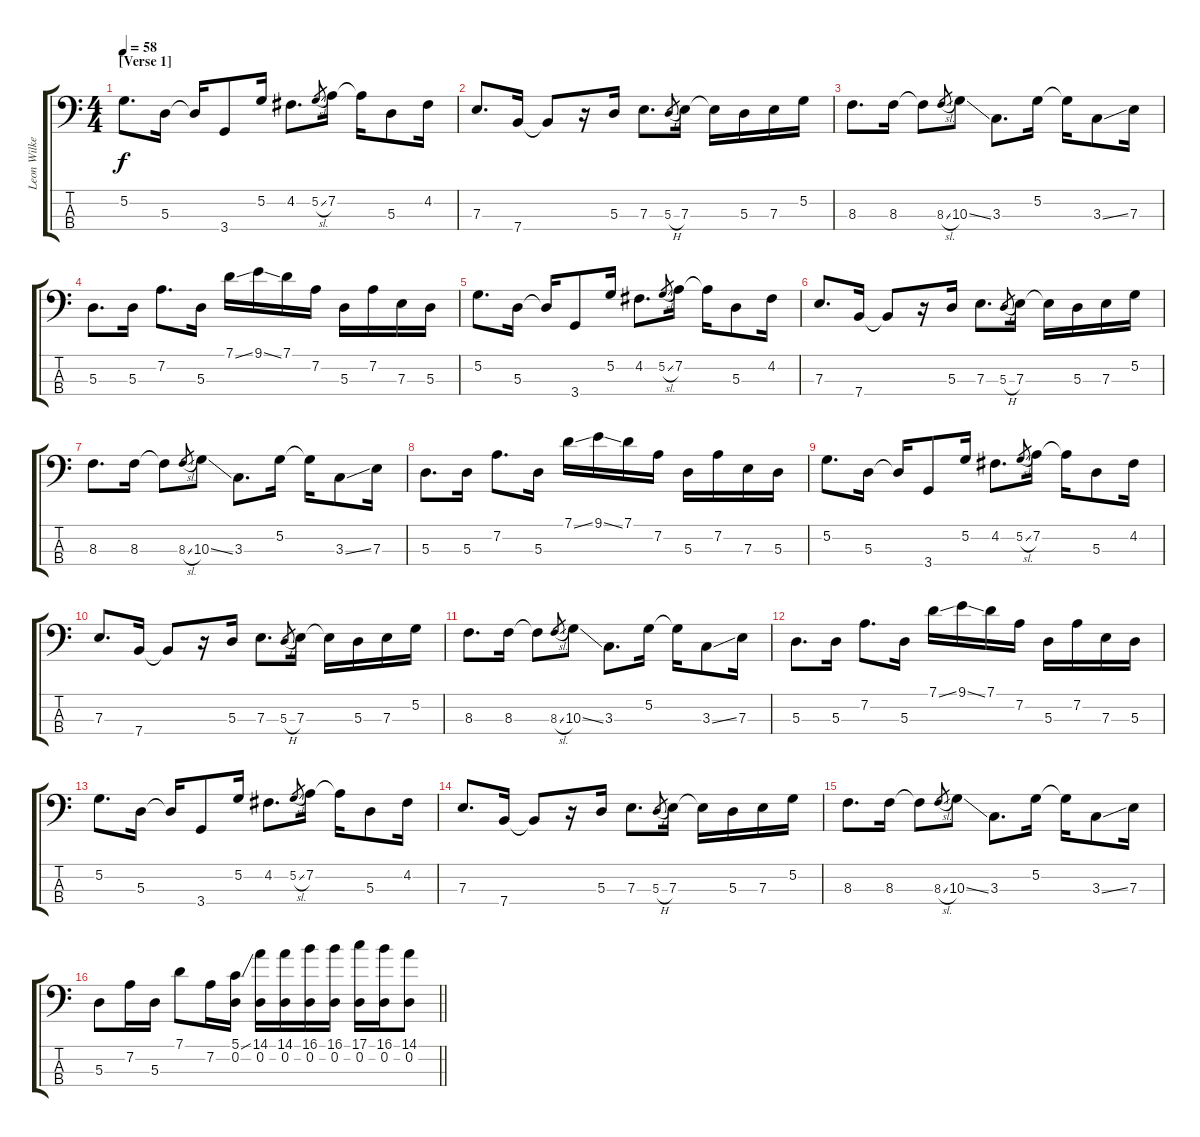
\track ("Leon Wilkeson (Bass Guitar)" "Leon Wilke") {instrument electricbassfinger}
\staff {score tabs}
\tuning (G2 D2 A1 E1) {hide}
\ts (4 4)
\section ("" "[Verse 1]")
\tempo 58
\clef f4
\ks c
5.2.8{d dy f} 5.3.16 5.3{t}.16 3.4.8 5.2.16 4.2.8{d} 5.2{sl}.8{gr} 7.2.16 7.2{t}.16 5.3.8 4.2.16 |
7.3.8{d} 7.4.16 7.4{t}.8 r.16 5.3.16 7.3.8{d} 5.3{h}.8{gr} 7.3.16 7.3{t}.16 5.3.16 7.3.16 5.2.16 |
8.3.8{d} 8.3.16 8.3{t}.8 8.3{sl}.8{gr} 10.3{ss}.8 3.3.8{d} 5.2.16 5.2{t}.16 3.3{ss}.8 7.3.16 |
5.3.8{d} 5.3.16 7.2.8{d} 5.3.16 7.1{ss}.16 9.1{ss}.16 7.1.16 7.2.16 5.3.16 7.2.16 7.3.16 5.3.16 |
5.2.8{d} 5.3.16 5.3{t}.16 3.4.8 5.2.16 4.2.8{d} 5.2{sl}.8{gr} 7.2.16 7.2{t}.16 5.3.8 4.2.16 |
7.3.8{d} 7.4.16 7.4{t}.8 r.16 5.3.16 7.3.8{d} 5.3{h}.8{gr} 7.3.16 7.3{t}.16 5.3.16 7.3.16 5.2.16 |
8.3.8{d} 8.3.16 8.3{t}.8 8.3{sl}.8{gr} 10.3{ss}.8 3.3.8{d} 5.2.16 5.2{t}.16 3.3{ss}.8 7.3.16 |
5.3.8{d} 5.3.16 7.2.8{d} 5.3.16 7.1{ss}.16 9.1{ss}.16 7.1.16 7.2.16 5.3.16 7.2.16 7.3.16 5.3.16 |
5.2.8{d} 5.3.16 5.3{t}.16 3.4.8 5.2.16 4.2.8{d} 5.2{sl}.8{gr} 7.2.16 7.2{t}.16 5.3.8 4.2.16 |
7.3.8{d} 7.4.16 7.4{t}.8 r.16 5.3.16 7.3.8{d} 5.3{h}.8{gr} 7.3.16 7.3{t}.16 5.3.16 7.3.16 5.2.16 |
8.3.8{d} 8.3.16 8.3{t}.8 8.3{sl}.8{gr} 10.3{ss}.8 3.3.8{d} 5.2.16 5.2{t}.16 3.3{ss}.8 7.3.16 |
5.3.8{d} 5.3.16 7.2.8{d} 5.3.16 7.1{ss}.16 9.1{ss}.16 7.1.16 7.2.16 5.3.16 7.2.16 7.3.16 5.3.16 |
5.2.8{d} 5.3.16 5.3{t}.16 3.4.8 5.2.16 4.2.8{d} 5.2{sl}.8{gr} 7.2.16 7.2{t}.16 5.3.8 4.2.16 |
7.3.8{d} 7.4.16 7.4{t}.8 r.16 5.3.16 7.3.8{d} 5.3{h}.8{gr} 7.3.16 7.3{t}.16 5.3.16 7.3.16 5.2.16 |
8.3.8{d} 8.3.16 8.3{t}.8 8.3{sl}.8{gr} 10.3{ss}.8 3.3.8{d} 5.2.16 5.2{t}.16 3.3{ss}.8 7.3.16 |
\barLineRight lightlight
5.3.8 7.2.16 5.3.16 7.1.8 7.2.16 (5.1{ss} 0.2).16 (14.1 0.2).16 (14.1 0.2).16 (16.1 0.2).16 (16.1 0.2).16 (17.1 0.2).16 (16.1 0.2).16 (14.1 0.2).8
